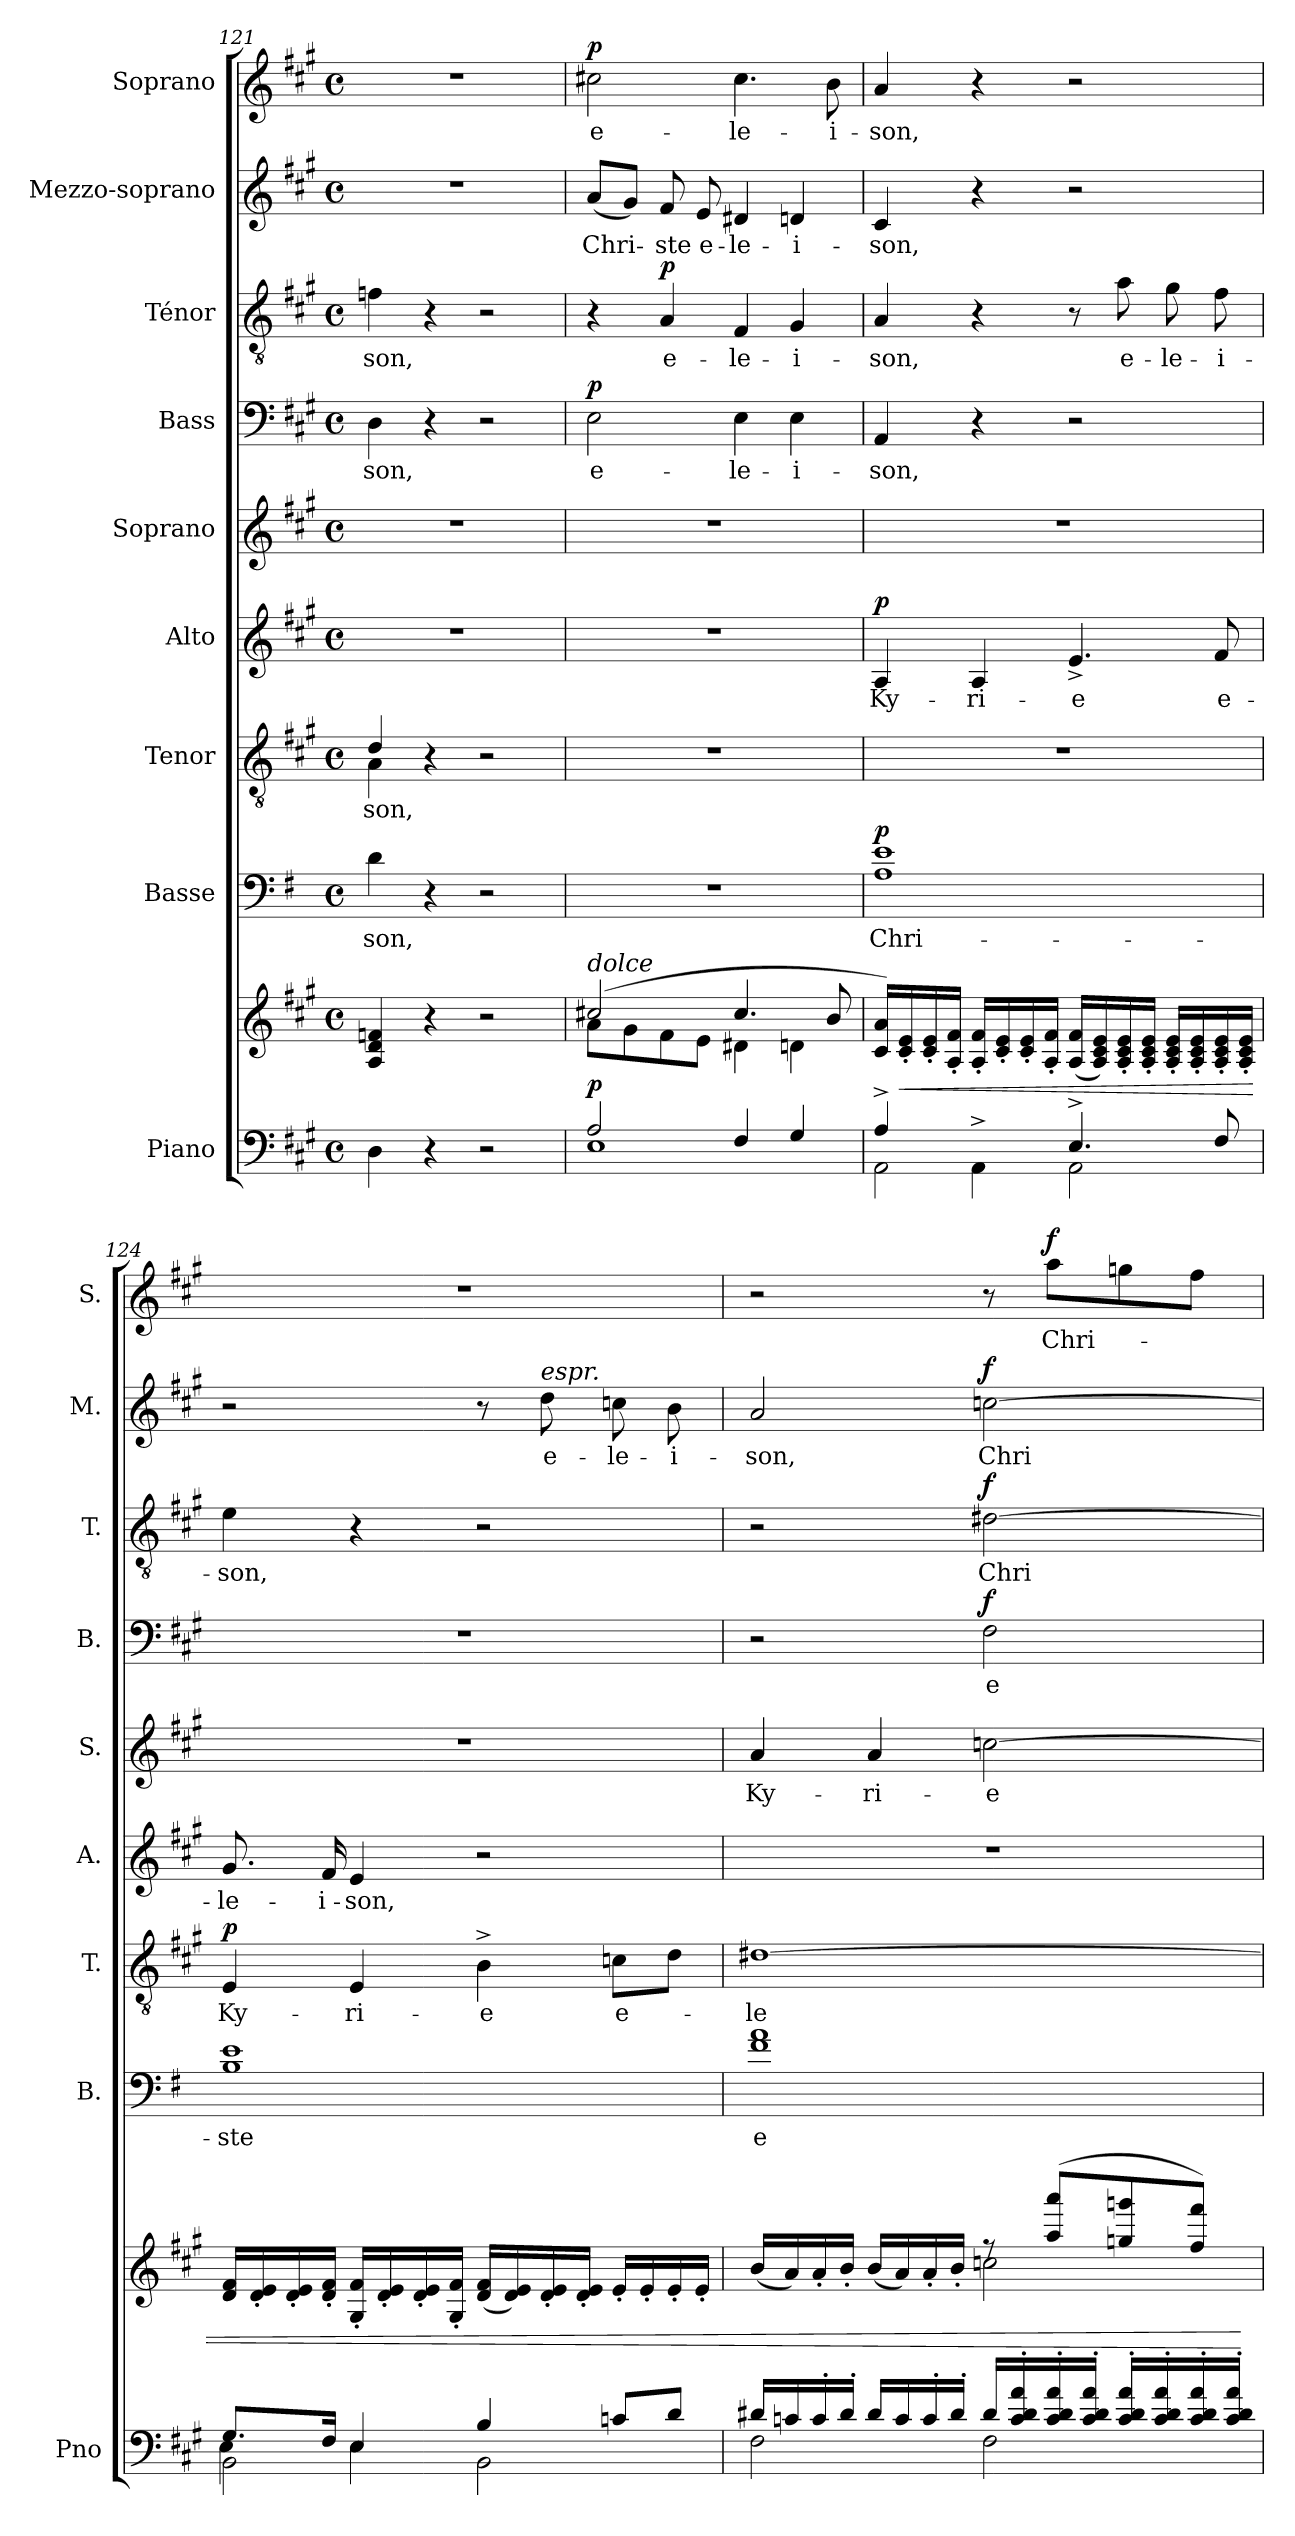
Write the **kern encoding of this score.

**kern	**kern	**dynam	**kern	**text	**dynam	**kern	**text	**dynam	**kern	**text	**dynam	**kern	**text	**kern	**text	**dynam	**kern	**text	**dynam	**kern	**text	**dynam	**kern	**text	**dynam
*part9	*part9	*part9	*part8	*part8	*part8	*part7	*part7	*part7	*part6	*part6	*part6	*part5	*part5	*part4	*part4	*part4	*part3	*part3	*part3	*part2	*part2	*part2	*part1	*part1	*part1
*staff10	*staff9	*staff9/10	*staff8	*staff8	*staff8	*staff7	*staff7	*staff7	*staff6	*staff6	*staff6	*staff5	*staff5	*staff4	*staff4	*staff4	*staff3	*staff3	*staff3	*staff2	*staff2	*staff2	*staff1	*staff1	*staff1
*I"Piano	*	*	*I"Basse	*	*	*I"Tenor	*	*	*I"Alto	*	*	*I"Soprano	*	*I"Bass	*	*	*I"Ténor	*	*	*I"Mezzo-soprano	*	*	*I"Soprano	*	*
*I'Pno	*	*	*I'B.	*	*	*I'T.	*	*	*I'A.	*	*	*I'S.	*	*I'B.	*	*	*I'T.	*	*	*I'M.	*	*	*I'S.	*	*
*clefF4	*clefG2	*	*clefF4	*	*	*clefGv2	*	*	*clefG2	*	*	*clefG2	*	*clefF4	*	*	*clefGv2	*	*	*clefG2	*	*	*clefG2	*	*
*	*	*	*ITrd8c14	*	*	*	*	*	*	*	*	*	*	*	*	*	*	*	*	*	*	*	*	*	*
*k[f#c#g#]	*k[f#c#g#]	*	*k[f#]	*	*	*k[f#c#g#]	*	*	*k[f#c#g#]	*	*	*k[f#c#g#]	*	*k[f#c#g#]	*	*	*k[f#c#g#]	*	*	*k[f#c#g#]	*	*	*k[f#c#g#]	*	*
*M4/4	*M4/4	*	*M4/4	*	*	*M4/4	*	*	*M4/4	*	*	*M4/4	*	*M4/4	*	*	*M4/4	*	*	*M4/4	*	*	*M4/4	*	*
*met(c)	*met(c)	*	*met(c)	*	*	*met(c)	*	*	*met(c)	*	*	*met(c)	*	*met(c)	*	*	*met(c)	*	*	*met(c)	*	*	*met(c)	*	*
=121	=121	=121	=121	=121	=121	=121	=121	=121	=121	=121	=121	=121	=121	=121	=121	=121	=121	=121	=121	=121	=121	=121	=121	=121	=121
!	!	!	!	!LO:LY:b	!	!	!LO:LY:b	!	!	!	!	!	!	!	!LO:LY:b	!	!	!LO:LY:b	!	!	!	!	!	!	!
*	*	*	*	*	*	*^	*	*	*	*	*	*	*	*	*	*	*	*	*	*	*	*	*	*	*
4D\	4A/ 4d/ 4fn/	.	4Di\	-son,	.	4d/	4A\	-son,	.	1r	.	.	1r	.	4D\	-son,	.	4fn\	-son,	.	1r	.	.	1r	.	.
4r	4r	.	4r	.	.	4r	4ryy	.	.	.	.	.	.	.	4r	.	.	4r	.	.	.	.	.	.	.	.
2r	2r	.	2r	.	.	2r	2ryy	.	.	.	.	.	.	.	2r	.	.	2r	.	.	.	.	.	.	.	.
=122	=122	=122	=122	=122	=122	=122	=122	=122	=122	=122	=122	=122	=122	=122	=122	=122	=122	=122	=122	=122	=122	=122	=122	=122	=122	=122
*^	*^	*	*	*	*	*	*	*	*	*	*	*	*	*	*	*	*	*	*	*	*	*	*	*	*	*
!	!	!LO:TX:a:i:t=dolce	!	!	!	!	!	!	!	!	!	!	!	!	!	!	!	!	!	!	!	!	!	!	!	!	!	!
!	!	!	!	!LO:DY:a=2	!	!	!	!	!	!	!	!	!	!	!	!	!	!LO:LY:b	!LO:DY:a	!	!	!	!	!LO:LY:b	!	!	!LO:LY:b	!LO:DY:a
*	*	*	*	*	*	*	*	*v	*v	*	*	*	*	*	*	*	*	*	*	*	*	*	*	*	*	*	*	*
2A/	1E	(2cc#X/	8a\L	p	1r	.	.	1r	.	.	1r	.	.	1r	.	2E\	e-	p	4r	.	.	(8a/L	Chri-	.	2cc#X\	e-	p
.	.	.	8g#\	.	.	.	.	.	.	.	.	.	.	.	.	.	.	.	.	.	.	8g#/J)	.	.	.	.	.
!	!	!	!	!	!	!	!	!	!	!	!	!	!	!	!	!	!	!	!	!LO:LY:b	!LO:DY:a	!	!LO:LY:b	!	!	!	!
.	.	.	8f#\	.	.	.	.	.	.	.	.	.	.	.	.	.	.	.	4A/	e-	p	8f#/	-ste	.	.	.	.
!	!	!	!	!	!	!	!	!	!	!	!	!	!	!	!	!	!	!	!	!	!	!	!LO:LY:b	!	!	!	!
.	.	.	8e\J	.	.	.	.	.	.	.	.	.	.	.	.	.	.	.	.	.	.	8e/	e-	.	.	.	.
!	!	!	!	!	!	!	!	!	!	!	!	!	!	!	!	!	!LO:LY:b	!	!	!LO:LY:b	!	!	!LO:LY:b	!	!	!LO:LY:b	!
4F#/	.	4.cc#/	4d#X\	.	.	.	.	.	.	.	.	.	.	.	.	4E\	-le-	.	4F#/	-le-	.	4d#X/	-le-	.	4.cc#\	-le-	.
!	!	!	!	!	!	!	!	!	!	!	!	!	!	!	!	!	!LO:LY:b	!	!	!LO:LY:b	!	!	!LO:LY:b	!	!	!	!
4G#/	.	.	4dn\	.	.	.	.	.	.	.	.	.	.	.	.	4E\	-i-	.	4G#/	-i-	.	4dn/	-i-	.	.	.	.
!	!	!	!	!	!	!	!	!	!	!	!	!	!	!	!	!	!	!	!	!	!	!	!	!	!	!LO:LY:b	!
.	.	8b/	.	.	.	.	.	.	.	.	.	.	.	.	.	.	.	.	.	.	.	.	.	.	8b\	-i-	.
*	*	*v	*v	*	*	*	*	*	*	*	*	*	*	*	*	*	*	*	*	*	*	*	*	*	*	*	*
=123	=123	=123	=123	=123	=123	=123	=123	=123	=123	=123	=123	=123	=123	=123	=123	=123	=123	=123	=123	=123	=123	=123	=123	=123	=123	=123
!	!	!	!	!	!LO:LY:b	!LO:DY:a	!	!	!	!	!LO:LY:b	!LO:DY:a	!	!	!	!LO:LY:b	!	!	!LO:LY:b	!	!	!LO:LY:b	!	!	!LO:LY:b	!
4A^/	2AA\	16c#/ 16a/LL)	.	1AAi 1Ei	Chri-	p	1r	.	.	4A/	Ky-	p	1r	.	4AA/	-son,	.	4A/	-son,	.	4c#/	-son,	.	4a/	-son,	.
!	!	!	!LO:HP:b	!	!	!	!	!	!	!	!	!	!	!	!	!	!	!	!	!	!	!	!	!	!	!
.	.	16c#/' 16e/'	<	.	.	.	.	.	.	.	.	.	.	.	.	.	.	.	.	.	.	.	.	.	.	.
.	.	16c#/' 16e/'	.	.	.	.	.	.	.	.	.	.	.	.	.	.	.	.	.	.	.	.	.	.	.	.
.	.	16A/' 16f#/'JJ	.	.	.	.	.	.	.	.	.	.	.	.	.	.	.	.	.	.	.	.	.	.	.	.
!	!	!	!	!	!	!	!	!	!	!	!LO:LY:b	!	!	!	!	!	!	!	!	!	!	!	!	!	!	!
4AA^\	.	16A/' 16f#/'LL	.	.	.	.	.	.	.	4A/	-ri-	.	.	.	4r	.	.	4r	.	.	4r	.	.	4r	.	.
.	.	16c#/' 16e/'	.	.	.	.	.	.	.	.	.	.	.	.	.	.	.	.	.	.	.	.	.	.	.	.
.	.	16c#/' 16e/'	.	.	.	.	.	.	.	.	.	.	.	.	.	.	.	.	.	.	.	.	.	.	.	.
.	.	16A/' 16f#/'JJ	.	.	.	.	.	.	.	.	.	.	.	.	.	.	.	.	.	.	.	.	.	.	.	.
!	!	!	!	!	!	!	!	!	!	!	!LO:LY:b	!	!	!	!	!	!	!	!	!	!	!	!	!	!	!
4.E^/	2AA\	(>16A/ 16f#/LL	.	.	.	.	.	.	.	4.e^/	-e	.	.	.	2r	.	.	8r	.	.	2r	.	.	2r	.	.
.	.	16A/ 16c#/ 16e/)	.	.	.	.	.	.	.	.	.	.	.	.	.	.	.	.	.	.	.	.	.	.	.	.
!	!	!	!	!	!	!	!	!	!	!	!	!	!	!	!	!	!	!	!LO:LY:b	!	!	!	!	!	!	!
.	.	16A/' 16c#/' 16e/'	.	.	.	.	.	.	.	.	.	.	.	.	.	.	.	8a\	e-	.	.	.	.	.	.	.
.	.	16A/' 16c#/' 16e/'JJ	.	.	.	.	.	.	.	.	.	.	.	.	.	.	.	.	.	.	.	.	.	.	.	.
!	!	!	!	!	!	!	!	!	!	!	!	!	!	!	!	!	!	!	!LO:LY:b	!	!	!	!	!	!	!
.	.	16A/' 16c#/' 16e/'LL	.	.	.	.	.	.	.	.	.	.	.	.	.	.	.	8g#\	-le-	.	.	.	.	.	.	.
.	.	16A/' 16c#/' 16e/'	.	.	.	.	.	.	.	.	.	.	.	.	.	.	.	.	.	.	.	.	.	.	.	.
!	!	!	!	!	!	!	!	!	!	!	!LO:LY:b	!	!	!	!	!	!	!	!LO:LY:b	!	!	!	!	!	!	!
8F#/	.	16A/' 16c#/' 16e/'	.	.	.	.	.	.	.	8f#/	e-	.	.	.	.	.	.	8f#\	-i-	.	.	.	.	.	.	.
.	.	16A/' 16c#/' 16e/'JJ	.	.	.	.	.	.	.	.	.	.	.	.	.	.	.	.	.	.	.	.	.	.	.	.
!!LO:PB:g=z
=124	=124	=124	=124	=124	=124	=124	=124	=124	=124	=124	=124	=124	=124	=124	=124	=124	=124	=124	=124	=124	=124	=124	=124	=124	=124	=124
*	*^	*	*	*	*	*	*	*	*	*	*	*	*	*	*	*	*	*	*	*	*	*	*	*	*	*
!	!	!	!	!	!	!LO:LY:b	!	!	!LO:LY:b	!LO:DY:a	!	!LO:LY:b	!	!	!	!	!	!	!	!LO:LY:b	!	!	!	!	!	!	!
8.G#/L	2BB\	4E\	16d/ 16f#/LL	.	1BBi 1Ei	-ste	.	4E/	Ky-	p	8.g#/	-le-	.	1r	.	1r	.	.	4e\	-son,	.	2r	.	.	1r	.	.
.	.	.	16d/' 16e/'	.	.	.	.	.	.	.	.	.	.	.	.	.	.	.	.	.	.	.	.	.	.	.	.
.	.	.	16d/' 16e/'	.	.	.	.	.	.	.	.	.	.	.	.	.	.	.	.	.	.	.	.	.	.	.	.
!	!	!	!	!	!	!	!	!	!	!	!	!LO:LY:b	!	!	!	!	!	!	!	!	!	!	!	!	!	!	!
16F#/Jk	.	.	16d/' 16f#/'JJ	.	.	.	.	.	.	.	16f#/	-i-	.	.	.	.	.	.	.	.	.	.	.	.	.	.	.
!	!	!	!	!	!	!	!	!	!LO:LY:b	!	!	!LO:LY:b	!	!	!	!	!	!	!	!	!	!	!	!	!	!	!
4E/	.	4E\	16G#/' 16f#/'LL	.	.	.	.	4E/	-ri-	.	4e/	-son,	.	.	.	.	.	.	4r	.	.	.	.	.	.	.	.
.	.	.	16d/' 16e/'	.	.	.	.	.	.	.	.	.	.	.	.	.	.	.	.	.	.	.	.	.	.	.	.
.	.	.	16d/' 16e/'	.	.	.	.	.	.	.	.	.	.	.	.	.	.	.	.	.	.	.	.	.	.	.	.
.	.	.	16G#/' 16f#/'JJ	.	.	.	.	.	.	.	.	.	.	.	.	.	.	.	.	.	.	.	.	.	.	.	.
!	!	!	!	!	!	!	!	!	!LO:LY:b	!	!	!	!	!	!	!	!	!	!	!	!	!	!	!	!	!	!
4B/	2BB\	2ryy	(>16d/ 16f#/LL	.	.	.	.	4B^\	-e	.	2r	.	.	.	.	.	.	.	2r	.	.	8r	.	.	.	.	.
.	.	.	16d/ 16e/)	.	.	.	.	.	.	.	.	.	.	.	.	.	.	.	.	.	.	.	.	.	.	.	.
!	!	!	!	!	!	!	!	!	!	!	!	!	!	!	!	!	!	!	!	!	!	!LO:TX:a:i:t=espr.	!	!	!	!	!
!	!	!	!	!	!	!	!	!	!	!	!	!	!	!	!	!	!	!	!	!	!	!	!LO:LY:b	!	!	!	!
.	.	.	16d/' 16e/'	.	.	.	.	.	.	.	.	.	.	.	.	.	.	.	.	.	.	8dd\	e-	.	.	.	.
.	.	.	16d/' 16e/'JJ	.	.	.	.	.	.	.	.	.	.	.	.	.	.	.	.	.	.	.	.	.	.	.	.
!	!	!	!	!	!	!	!	!	!LO:LY:b	!	!	!	!	!	!	!	!	!	!	!	!	!	!LO:LY:b	!	!	!	!
8cn/L	.	.	16e'/LL	.	.	.	.	8cn\L	e-	.	.	.	.	.	.	.	.	.	.	.	.	8ccn\	-le-	.	.	.	.
.	.	.	16e'/	.	.	.	.	.	.	.	.	.	.	.	.	.	.	.	.	.	.	.	.	.	.	.	.
!	!	!	!	!	!	!	!	!	!	!	!	!	!	!	!	!	!	!	!	!	!	!	!LO:LY:b	!	!	!	!
8d/J	.	.	16e'/	.	.	.	.	8d\J	.	.	.	.	.	.	.	.	.	.	.	.	.	8b\	-i-	.	.	.	.
.	.	.	16e'/JJ	.	.	.	.	.	.	.	.	.	.	.	.	.	.	.	.	.	.	.	.	.	.	.	.
*	*v	*v	*	*	*	*	*	*	*	*	*	*	*	*	*	*	*	*	*	*	*	*	*	*	*	*	*
=125	=125	=125	=125	=125	=125	=125	=125	=125	=125	=125	=125	=125	=125	=125	=125	=125	=125	=125	=125	=125	=125	=125	=125	=125	=125	=125
*	*	*^	*	*	*	*	*	*	*	*	*	*	*	*	*	*	*	*	*	*	*	*	*	*	*	*
!	!	!	!	!	!	!LO:LY:b	!	!	!LO:LY:b	!	!	!	!	!	!LO:LY:b	!	!	!	!	!	!	!	!LO:LY:b	!	!	!	!
16d#X/LL	2F#\	(>16b/LL	2ryy	.	1F#i 1Ai	e-	.	[1d#X	-le-	.	1r	.	.	4a/	Ky-	2r	.	.	2r	.	.	2a/	-son,	.	2r	.	.
16cn/	.	16a/)	.	.	.	.	.	.	.	.	.	.	.	.	.	.	.	.	.	.	.	.	.	.	.	.	.
16c'/	.	16a'/	.	.	.	.	.	.	.	.	.	.	.	.	.	.	.	.	.	.	.	.	.	.	.	.	.
16d#'/JJ	.	16b'/JJ	.	.	.	.	.	.	.	.	.	.	.	.	.	.	.	.	.	.	.	.	.	.	.	.	.
!	!	!	!	!	!	!	!	!	!	!	!	!	!	!	!LO:LY:b	!	!	!	!	!	!	!	!	!	!	!	!
16d#/LL	.	(>16b/LL	.	.	.	.	.	.	.	.	.	.	.	4a/	-ri-	.	.	.	.	.	.	.	.	.	.	.	.
16c/	.	16a/)	.	.	.	.	.	.	.	.	.	.	.	.	.	.	.	.	.	.	.	.	.	.	.	.	.
16c'/	.	16a'/	.	.	.	.	.	.	.	.	.	.	.	.	.	.	.	.	.	.	.	.	.	.	.	.	.
16d#'/JJ	.	16b'/JJ	.	.	.	.	.	.	.	.	.	.	.	.	.	.	.	.	.	.	.	.	.	.	.	.	.
!	!	!	!	!	!	!	!	!	!	!	!	!	!	!	!LO:LY:b	!	!LO:LY:b	!LO:DY:a	!	!LO:LY:b	!LO:DY:a	!	!LO:LY:b	!LO:DY:a	!	!	!
16d#/LL	2F#\	8rff	2ccn\	.	.	.	.	.	.	.	.	.	.	[2ccn\	-e	2F#\	e-	f	[2d#X\	Chri-	f	[2ccn\	Chri-	f	8r	.	.
16c/' 16d#/' 16a/'	.	.	.	.	.	.	.	.	.	.	.	.	.	.	.	.	.	.	.	.	.	.	.	.	.	.	.
!	!	!	!	!	!	!	!	!	!	!	!	!	!	!	!	!	!	!	!	!	!	!	!	!	!	!LO:LY:b	!LO:DY:a
16c/' 16d#/' 16a/'	.	(>8aa/ 8aaa/L	.	.	.	.	.	.	.	.	.	.	.	.	.	.	.	.	.	.	.	.	.	.	8aa\L	Chri-	f
16c/' 16d#/' 16a/'JJ	.	.	.	.	.	.	.	.	.	.	.	.	.	.	.	.	.	.	.	.	.	.	.	.	.	.	.
16c/' 16d#/' 16a/'LL	.	8ggn/ 8gggn/	.	.	.	.	.	.	.	.	.	.	.	.	.	.	.	.	.	.	.	.	.	.	8ggn\	.	.
16c/' 16d#/' 16a/'	.	.	.	.	.	.	.	.	.	.	.	.	.	.	.	.	.	.	.	.	.	.	.	.	.	.	.
16c/' 16d#/' 16a/'	.	8ff#/ 8fff#/J)	.	.	.	.	.	.	.	.	.	.	.	.	.	.	.	.	.	.	.	.	.	.	8ff#\J	.	.
16c/' 16d#/' 16a/'JJ	.	.	.	.	.	.	.	.	.	.	.	.	.	.	.	.	.	.	.	.	.	.	.	.	.	.	.
*v	*v	*	*	*	*	*	*	*	*	*	*	*	*	*	*	*	*	*	*	*	*	*	*	*	*	*	*
*	*v	*v	*	*	*	*	*	*	*	*	*	*	*	*	*	*	*	*	*	*	*	*	*	*	*	*
.	.	[	.	.	.	.	.	.	.	.	.	.	.	.	.	.	.	.	.	.	.	.	.	.	.
=	=	=	=	=	=	=	=	=	=	=	=	=	=	=	=	=	=	=	=	=	=	=	=	=	=
*-	*-	*-	*-	*-	*-	*-	*-	*-	*-	*-	*-	*-	*-	*-	*-	*-	*-	*-	*-	*-	*-	*-	*-	*-	*-
